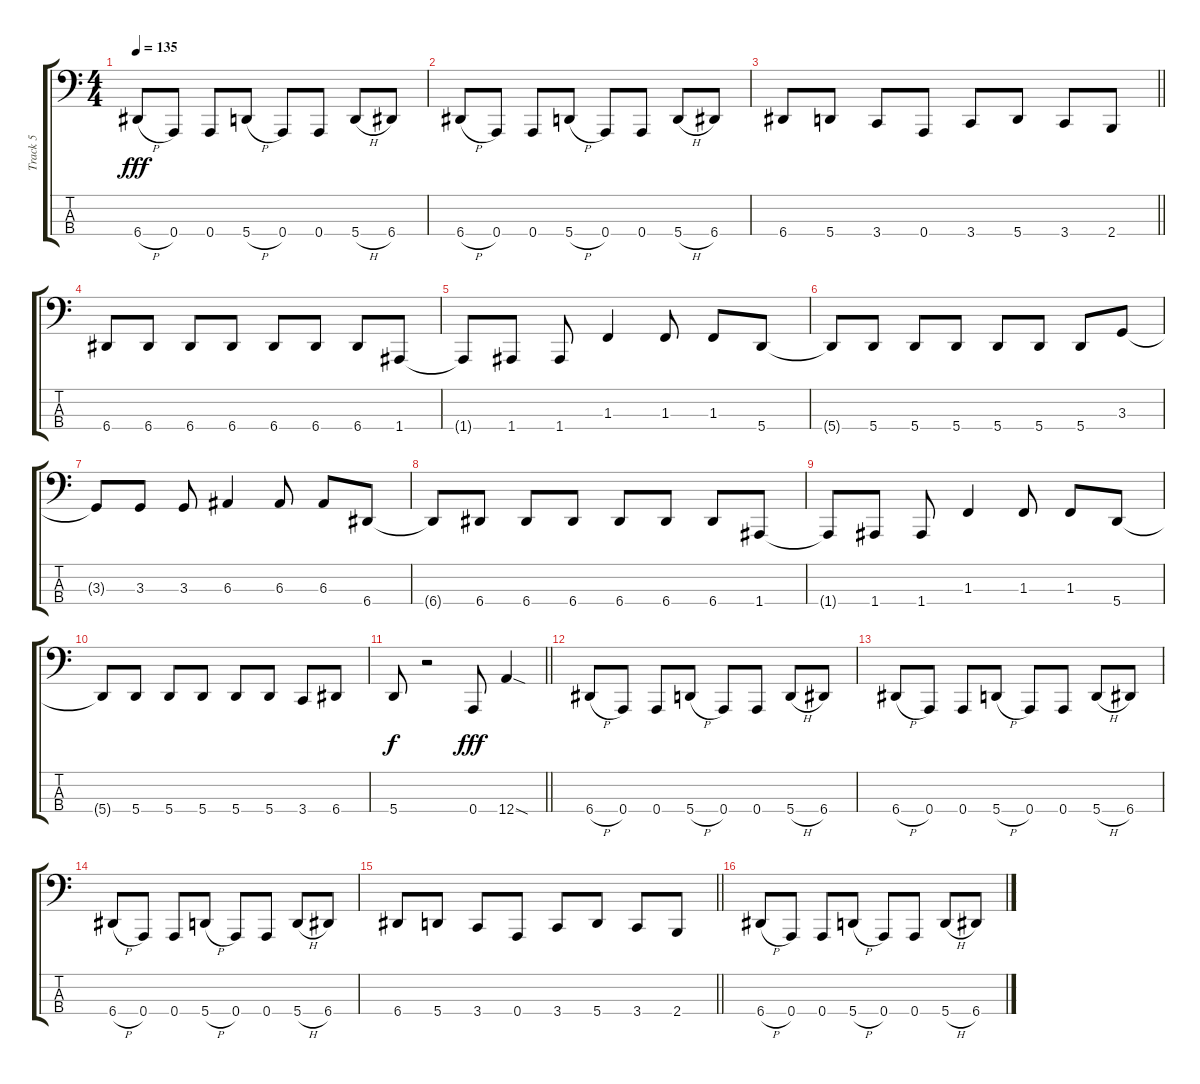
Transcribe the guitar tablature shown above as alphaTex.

\track ("Track 5" "Track 5") {instrument electricbasspick}
\staff {score tabs}
\tuning (D2 A1 E1 A0) {hide}
\ts (4 4)
\tempo 135
\clef f4
\ks c
6.4{h}.8{dy fff} 0.4.8 0.4.8 5.4{h}.8 0.4.8 0.4.8 5.4{h}.8 6.4.8 |
6.4{h}.8 0.4.8 0.4.8 5.4{h}.8 0.4.8 0.4.8 5.4{h}.8 6.4.8 |
\barLineRight lightlight
6.4.8 5.4.8 3.4.8 0.4.8 3.4.8 5.4.8 3.4.8 2.4.8 |
6.4.8 6.4.8 6.4.8 6.4.8 6.4.8 6.4.8 6.4.8 1.4.8 |
1.4{t}.8 1.4.8 1.4.8 1.3.4 1.3.8 1.3.8 5.4.8 |
5.4{t}.8 5.4.8 5.4.8 5.4.8 5.4.8 5.4.8 5.4.8 3.3.8 |
3.3{t}.8 3.3.8 3.3.8 6.3.4 6.3.8 6.3.8 6.4.8 |
6.4{t}.8 6.4.8 6.4.8 6.4.8 6.4.8 6.4.8 6.4.8 1.4.8 |
1.4{t}.8 1.4.8 1.4.8 1.3.4 1.3.8 1.3.8 5.4.8 |
5.4{t}.8 5.4.8 5.4.8 5.4.8 5.4.8 5.4.8 3.4.8 6.4.8 |
\barLineRight lightlight
5.4.8{dy f} r.2 0.4.8{dy fff} 12.4{sod}.4 |
6.4{h}.8 0.4.8 0.4.8 5.4{h}.8 0.4.8 0.4.8 5.4{h}.8 6.4.8 |
6.4{h}.8 0.4.8 0.4.8 5.4{h}.8 0.4.8 0.4.8 5.4{h}.8 6.4.8 |
6.4{h}.8 0.4.8 0.4.8 5.4{h}.8 0.4.8 0.4.8 5.4{h}.8 6.4.8 |
\barLineRight lightlight
6.4.8 5.4.8 3.4.8 0.4.8 3.4.8 5.4.8 3.4.8 2.4.8 |
6.4{h}.8 0.4.8 0.4.8 5.4{h}.8 0.4.8 0.4.8 5.4{h}.8 6.4.8
